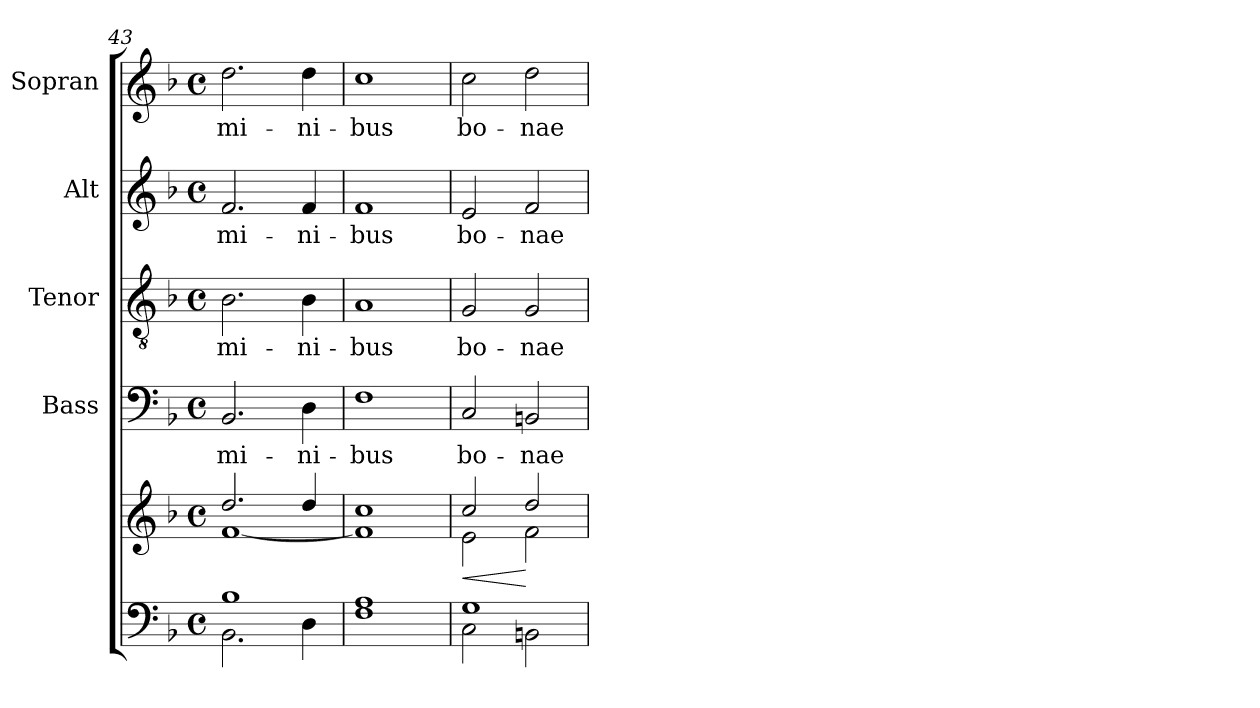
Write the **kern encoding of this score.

**kern	**kern	**dynam	**kern	**text	**kern	**text	**kern	**text	**kern	**text
*part5	*part5	*part5	*part4	*part4	*part3	*part3	*part2	*part2	*part1	*part1
*staff6	*staff5	*staff5/6	*staff4	*staff4	*staff3	*staff3	*staff2	*staff2	*staff1	*staff1
*	*	*	*I"Bass	*	*I"Tenor	*	*I"Alt	*	*I"Sopran	*
*	*	*	*I'B.	*	*I'T.	*	*I'A.	*	*I'S.	*
*clefF4	*clefG2	*	*clefF4	*	*clefGv2	*	*clefG2	*	*clefG2	*
*k[b-]	*k[b-]	*	*k[b-]	*	*k[b-]	*	*k[b-]	*	*k[b-]	*
*F:	*F:	*	*F:	*	*F:	*	*F:	*	*F:	*
*M4/4	*M4/4	*	*M4/4	*	*M4/4	*	*M4/4	*	*M4/4	*
*met(c)	*met(c)	*	*met(c)	*	*met(c)	*	*met(c)	*	*met(c)	*
=43	=43	=43	=43	=43	=43	=43	=43	=43	=43	=43
*^	*^	*	*	*	*	*	*	*	*	*
!	!	!	!	!	!	!LO:LY:b	!	!LO:LY:b	!	!LO:LY:b	!	!LO:LY:b
1B-	2.BB-\	2.dd/	[<1f	.	2.BB-/	-mi-	2.B-\	-mi-	2.f/	-mi-	2.dd\	-mi-
!	!	!	!	!	!	!LO:LY:b	!	!LO:LY:b	!	!LO:LY:b	!	!LO:LY:b
.	4D\	4dd/	.	.	4D\	-ni-	4B-\	-ni-	4f/	-ni-	4dd\	-ni-
=44	=44	=44	=44	=44	=44	=44	=44	=44	=44	=44	=44	=44
!	!	!	!	!	!	!LO:LY:b	!	!LO:LY:b	!	!LO:LY:b	!	!LO:LY:b
1A	1F	1cc	1f]	.	1F	-bus	1A	-bus	1f	-bus	1cc	-bus
=45	=45	=45	=45	=45	=45	=45	=45	=45	=45	=45	=45	=45
!	!	!	!	!LO:HP:b	!	!LO:LY:b	!	!LO:LY:b	!	!LO:LY:b	!	!LO:LY:b
1G	2C\	2cc/	2e\	<	2C/	bo-	2G/	bo-	2e/	bo-	2cc\	bo-
!	!	!	!	!	!	!LO:LY:b	!	!LO:LY:b	!	!LO:LY:b	!	!LO:LY:b
.	2BBn\	2dd/	2f\	[	2BBn/	-nae	2G/	-nae	2f/	-nae	2dd\	-nae
*v	*v	*	*	*	*	*	*	*	*	*	*	*
*	*v	*v	*	*	*	*	*	*	*	*	*
=	=	=	=	=	=	=	=	=	=	=
*-	*-	*-	*-	*-	*-	*-	*-	*-	*-	*-
